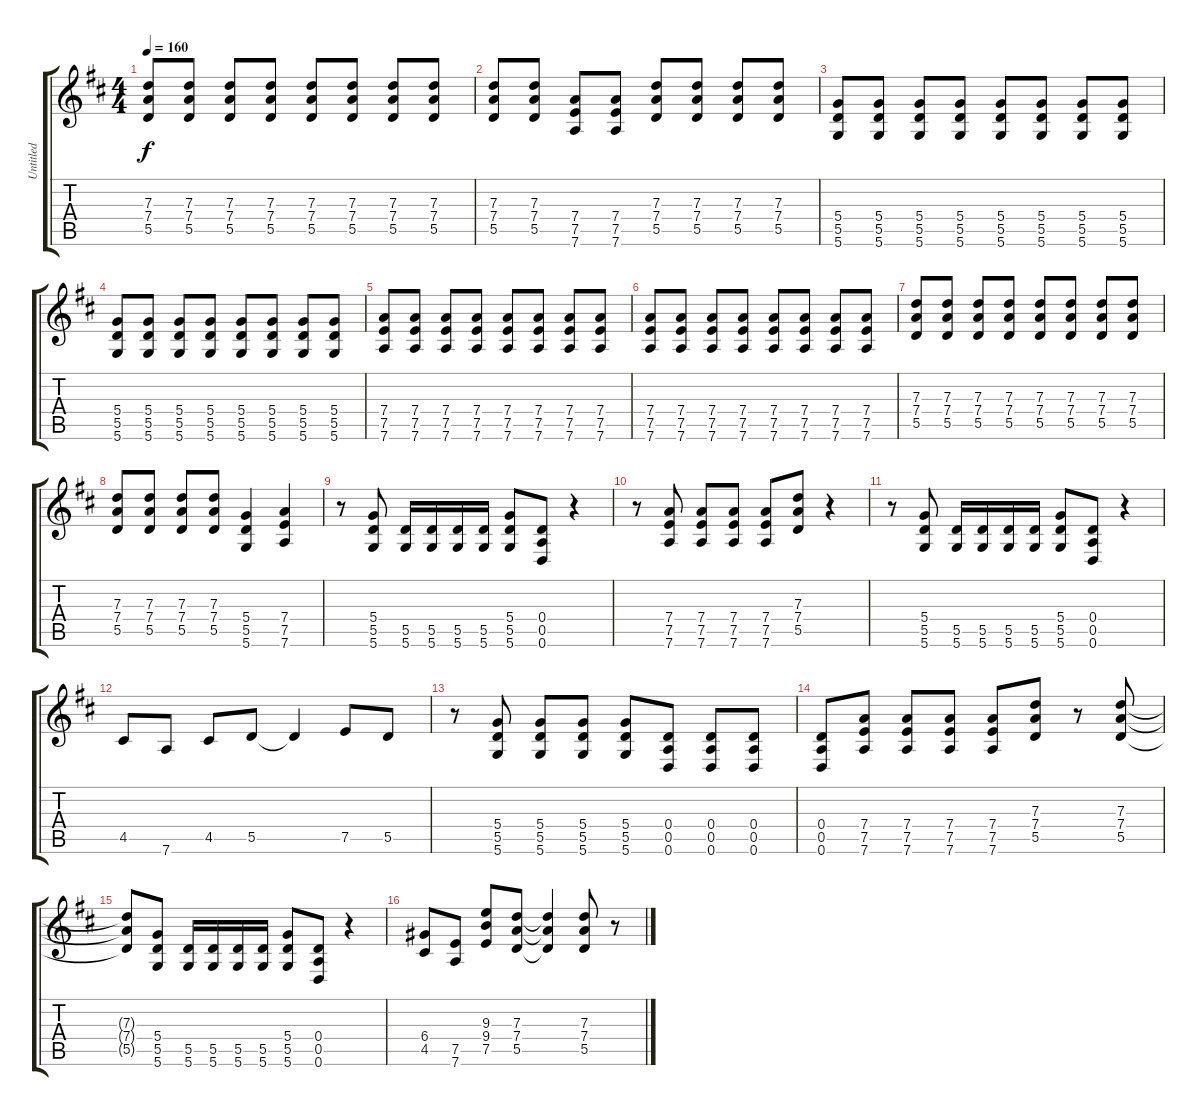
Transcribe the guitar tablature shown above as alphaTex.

\track ("Untitled" "Untitled") {instrument distortionguitar}
\staff {score tabs}
\tuning (E4 B3 G3 D3 A2 D2) {hide}
\ts (4 4)
\tempo 160
\clef g2
\ks d
(7.3 7.4 5.5).8{dy f} (7.3 7.4 5.5).8 (7.3 7.4 5.5).8 (7.3 7.4 5.5).8 (7.3 7.4 5.5).8 (7.3 7.4 5.5).8 (7.3 7.4 5.5).8 (7.3 7.4 5.5).8 |
(7.3 7.4 5.5).8 (7.3 7.4 5.5).8 (7.4 7.5 7.6).8 (7.4 7.5 7.6).8 (7.3 7.4 5.5).8 (7.3 7.4 5.5).8 (7.3 7.4 5.5).8 (7.3 7.4 5.5).8 |
(5.4 5.5 5.6).8 (5.4 5.5 5.6).8 (5.4 5.5 5.6).8 (5.4 5.5 5.6).8 (5.4 5.5 5.6).8 (5.4 5.5 5.6).8 (5.4 5.5 5.6).8 (5.4 5.5 5.6).8 |
(5.4 5.5 5.6).8 (5.4 5.5 5.6).8 (5.4 5.5 5.6).8 (5.4 5.5 5.6).8 (5.4 5.5 5.6).8 (5.4 5.5 5.6).8 (5.4 5.5 5.6).8 (5.4 5.5 5.6).8 |
(7.4 7.5 7.6).8 (7.4 7.5 7.6).8 (7.4 7.5 7.6).8 (7.4 7.5 7.6).8 (7.4 7.5 7.6).8 (7.4 7.5 7.6).8 (7.4 7.5 7.6).8 (7.4 7.5 7.6).8 |
(7.4 7.5 7.6).8 (7.4 7.5 7.6).8 (7.4 7.5 7.6).8 (7.4 7.5 7.6).8 (7.4 7.5 7.6).8 (7.4 7.5 7.6).8 (7.4 7.5 7.6).8 (7.4 7.5 7.6).8 |
(7.3 7.4 5.5).8 (7.3 7.4 5.5).8 (7.3 7.4 5.5).8 (7.3 7.4 5.5).8 (7.3 7.4 5.5).8 (7.3 7.4 5.5).8 (7.3 7.4 5.5).8 (7.3 7.4 5.5).8 |
(7.3 7.4 5.5).8 (7.3 7.4 5.5).8 (7.3 7.4 5.5).8 (7.3 7.4 5.5).8 (5.4 5.5 5.6).4 (7.4 7.5 7.6).4 |
r.8 (5.4 5.5 5.6).8 (5.5 5.6).16 (5.5 5.6).16 (5.5 5.6).16 (5.5 5.6).16 (5.4 5.5 5.6).8 (0.4 0.5 0.6).8 r.4 |
r.8 (7.4 7.5 7.6).8 (7.4 7.5 7.6).8 (7.4 7.5 7.6).8 (7.4 7.5 7.6).8 (7.3 7.4 5.5).8 r.4 |
r.8 (5.4 5.5 5.6).8 (5.5 5.6).16 (5.5 5.6).16 (5.5 5.6).16 (5.5 5.6).16 (5.4 5.5 5.6).8 (0.4 0.5 0.6).8 r.4 |
4.5.8 7.6.8 4.5.8 5.5.8 5.5{t}.4 7.5.8 5.5.8 |
r.8 (5.4 5.5 5.6).8 (5.4 5.5 5.6).8 (5.4 5.5 5.6).8 (5.4 5.5 5.6).8 (0.4 0.5 0.6).8 (0.4 0.5 0.6).8 (0.4 0.5 0.6).8 |
(0.4 0.5 0.6).8 (7.4 7.5 7.6).8 (7.4 7.5 7.6).8 (7.4 7.5 7.6).8 (7.4 7.5 7.6).8 (7.3 7.4 5.5).8 r.8 (7.3 7.4 5.5).8 |
(7.3{t} 7.4{t} 5.5{t}).8 (5.4 5.5 5.6).8 (5.5 5.6).16 (5.5 5.6).16 (5.5 5.6).16 (5.5 5.6).16 (5.4 5.5 5.6).8 (0.4 0.5 0.6).8 r.4 |
(6.4 4.5).8 (7.5 7.6).8 (9.3 9.4 7.5).8 (7.3 7.4 5.5).8 (7.3{t} 7.4{t} 5.5{t}).4 (7.3 7.4 5.5).8 r.8
